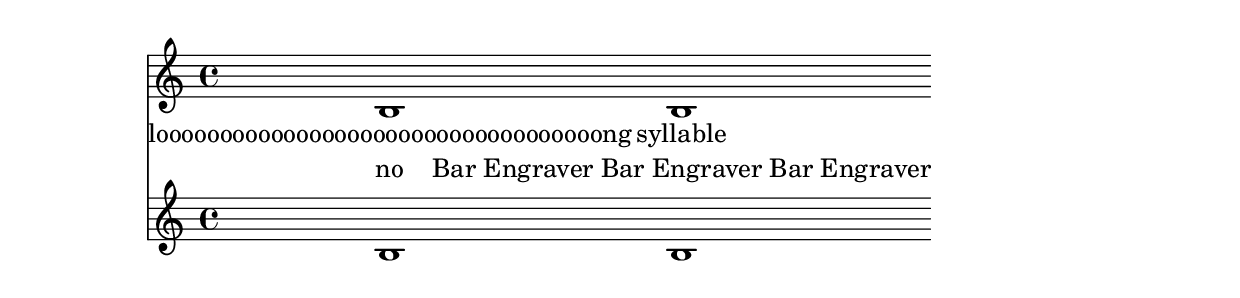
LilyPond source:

\version "2.13.48"

\header{
texidoc="
Adding a @code{Bar_engraver} to the Lyrics context makes sure that
lyrics do not collide with barlines.
"
}

\layout {
    ragged-right = ##t
}

<<
    \new Staff \with
    {
%	\remove "Bar_engraver"	
	}
    {
	b1 \bar "|:" b1 \bar ":|"
    }
    \context Lyrics \with {
	\consists "Bar_engraver"
	\consists "Separating_line_group_engraver"
	\override BarLine #'bar-extent = #'(-2 . 2)
    } \lyricmode {
	  looooooooooooooooooooooooooooooooooong1 syllable
      }
    \lyrics {
	no Bar_Engraver_Bar_Engraver_Bar_Engraver 
    }
    \new Staff \with {
%		\remove "Bar_engraver"	
    } { b1 b1 }
>>
	

